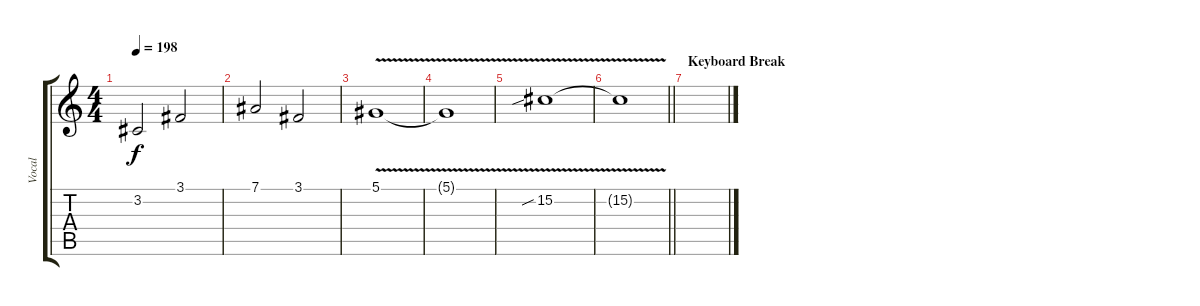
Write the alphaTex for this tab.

\track ("Vocal" "Vocal") {instrument clarinet}
\staff {score tabs}
\tuning (Eb4 Bb3 Gb3 Db3 Ab2 Eb2) {hide}
\ts (4 4)
\tempo 198
\clef g2
\ks c
3.2.2{dy f} 3.1.2 |
7.1.2 3.1.2 |
5.1{v}.1 |
5.1{t}.1 |
15.2{v sib}.1 |
\barLineRight lightlight
15.2{t}.1 |
\section ("" "Keyboard Break")
